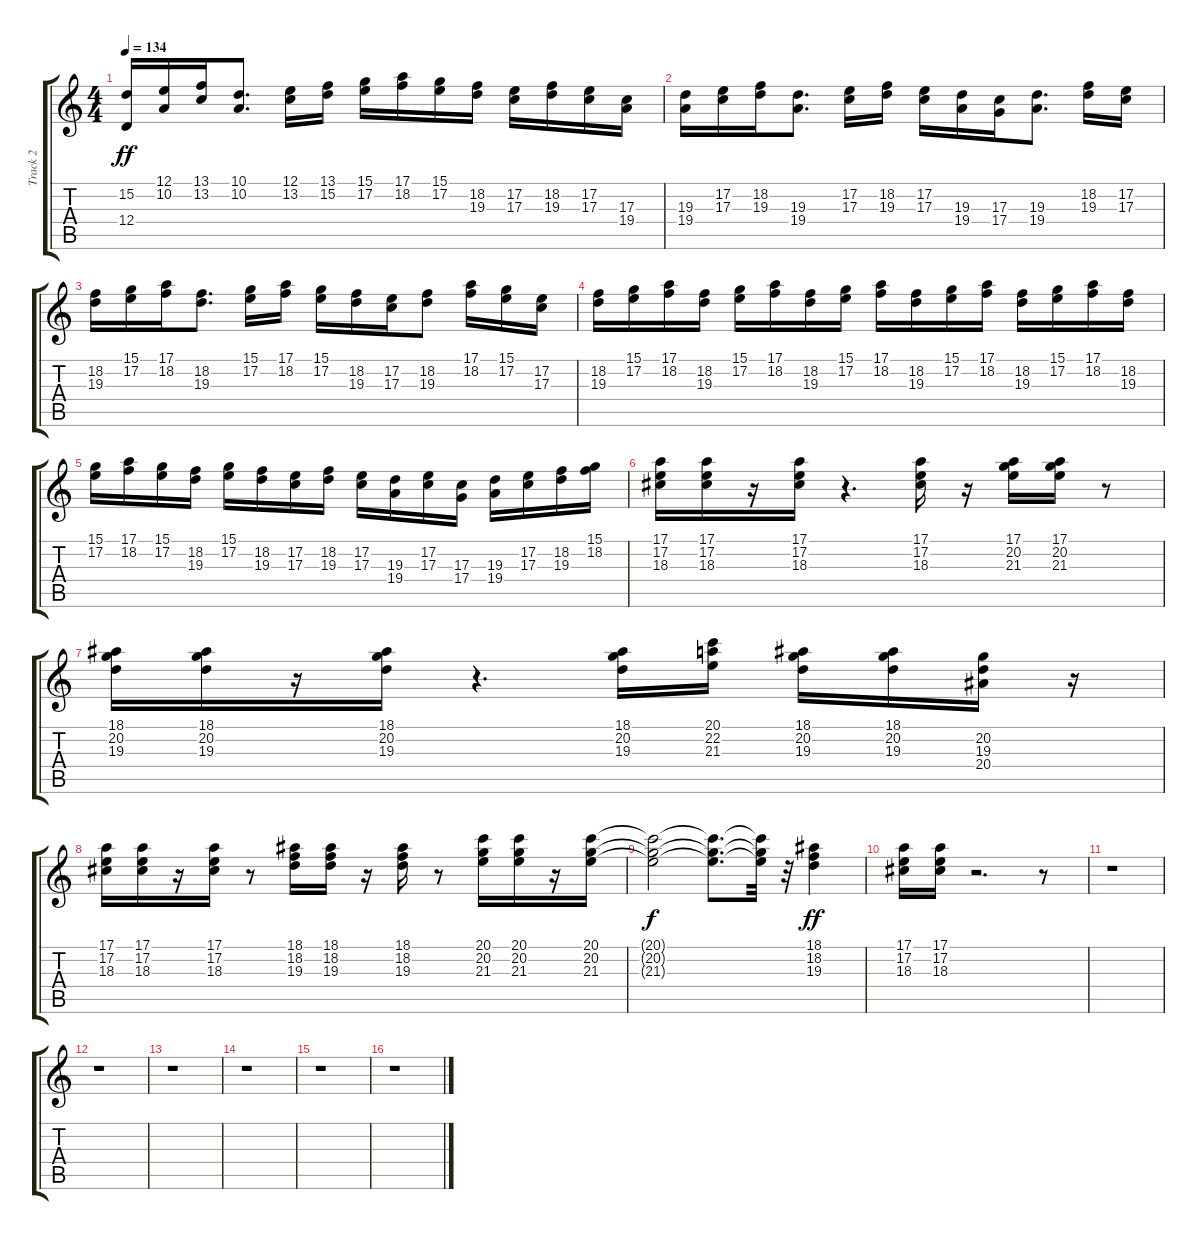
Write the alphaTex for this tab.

\track ("Track 2" "Track 2") {instrument brasssection}
\staff {score tabs}
\tuning (E4 B3 G3 D3 A2 E2) {hide}
\ts (4 4)
\tempo 134
\clef g2
\ks c
(15.2 12.4).16{dy ff} (12.1 10.2).16 (13.1 13.2).16 (10.1 10.2).8{d} (12.1 13.2).16 (13.1 15.2).16 (15.1 17.2).16 (17.1 18.2).16 (15.1 17.2).16 (18.2 19.3).16 (17.2 17.3).16 (18.2 19.3).16 (17.2 17.3).16 (17.3 19.4).16 |
(19.3 19.4).16 (17.2 17.3).16 (18.2 19.3).16 (19.3 19.4).8{d} (17.2 17.3).16 (18.2 19.3).16 (17.2 17.3).16 (19.3 19.4).16 (17.3 17.4).16 (19.3 19.4).8{d} (18.2 19.3).16 (17.2 17.3).16 |
(18.2 19.3).16 (15.1 17.2).16 (17.1 18.2).16 (18.2 19.3).8{d} (15.1 17.2).16 (17.1 18.2).16 (15.1 17.2).16 (18.2 19.3).16 (17.2 17.3).16 (18.2 19.3).8 (17.1 18.2).16 (15.1 17.2).16 (17.2 17.3).16 |
(18.2 19.3).16 (15.1 17.2).16 (17.1 18.2).16 (18.2 19.3).16 (15.1 17.2).16 (17.1 18.2).16 (18.2 19.3).16 (15.1 17.2).16 (17.1 18.2).16 (18.2 19.3).16 (15.1 17.2).16 (17.1 18.2).16 (18.2 19.3).16 (15.1 17.2).16 (17.1 18.2).16 (18.2 19.3).16 |
(15.1 17.2).16 (17.1 18.2).16 (15.1 17.2).16 (18.2 19.3).16 (15.1 17.2).16 (18.2 19.3).16 (17.2 17.3).16 (18.2 19.3).16 (17.2 17.3).16 (19.3 19.4).16 (17.2 17.3).16 (17.3 17.4).16 (19.3 19.4).16 (17.2 17.3).16 (18.2 19.3).16 (15.1 18.2).16 |
(17.1 17.2 18.3).16 (17.1 17.2 18.3).16 r.16 (17.1 17.2 18.3).16 r.4{d} (17.1 17.2 18.3).16 r.16 (17.1 20.2 21.3).16 (17.1 20.2 21.3).16 r.8 |
(18.1 20.2 19.3).16 (18.1 20.2 19.3).16 r.16 (18.1 20.2 19.3).16 r.4{d} (18.1 20.2 19.3).16 (20.1 22.2 21.3).16 (18.1 20.2 19.3).16 (18.1 20.2 19.3).16 (20.2 19.3 20.4).16 r.16 |
(17.1 17.2 18.3).16 (17.1 17.2 18.3).16 r.16 (17.1 17.2 18.3).16 r.8 (18.1 18.2 19.3).16 (18.1 18.2 19.3).16 r.16 (18.1 18.2 19.3).16 r.8 (20.1 20.2 21.3).16 (20.1 20.2 21.3).16 r.16 (20.1 20.2 21.3).16 |
(20.1{t} 20.2{t} 21.3{t}).2{dy f} (20.1{t} 20.2{t} 21.3{t}).8{d} (20.1{t} 20.2{t} 21.3{t}).32 r.32 (18.1 18.2 19.3).4{dy ff} |
(17.1 17.2 18.3).16 (17.1 17.2 18.3).16 r.2{d} r.8 |
r.1 |
r.1 |
r.1 |
r.1 |
r.1 |
r.1
